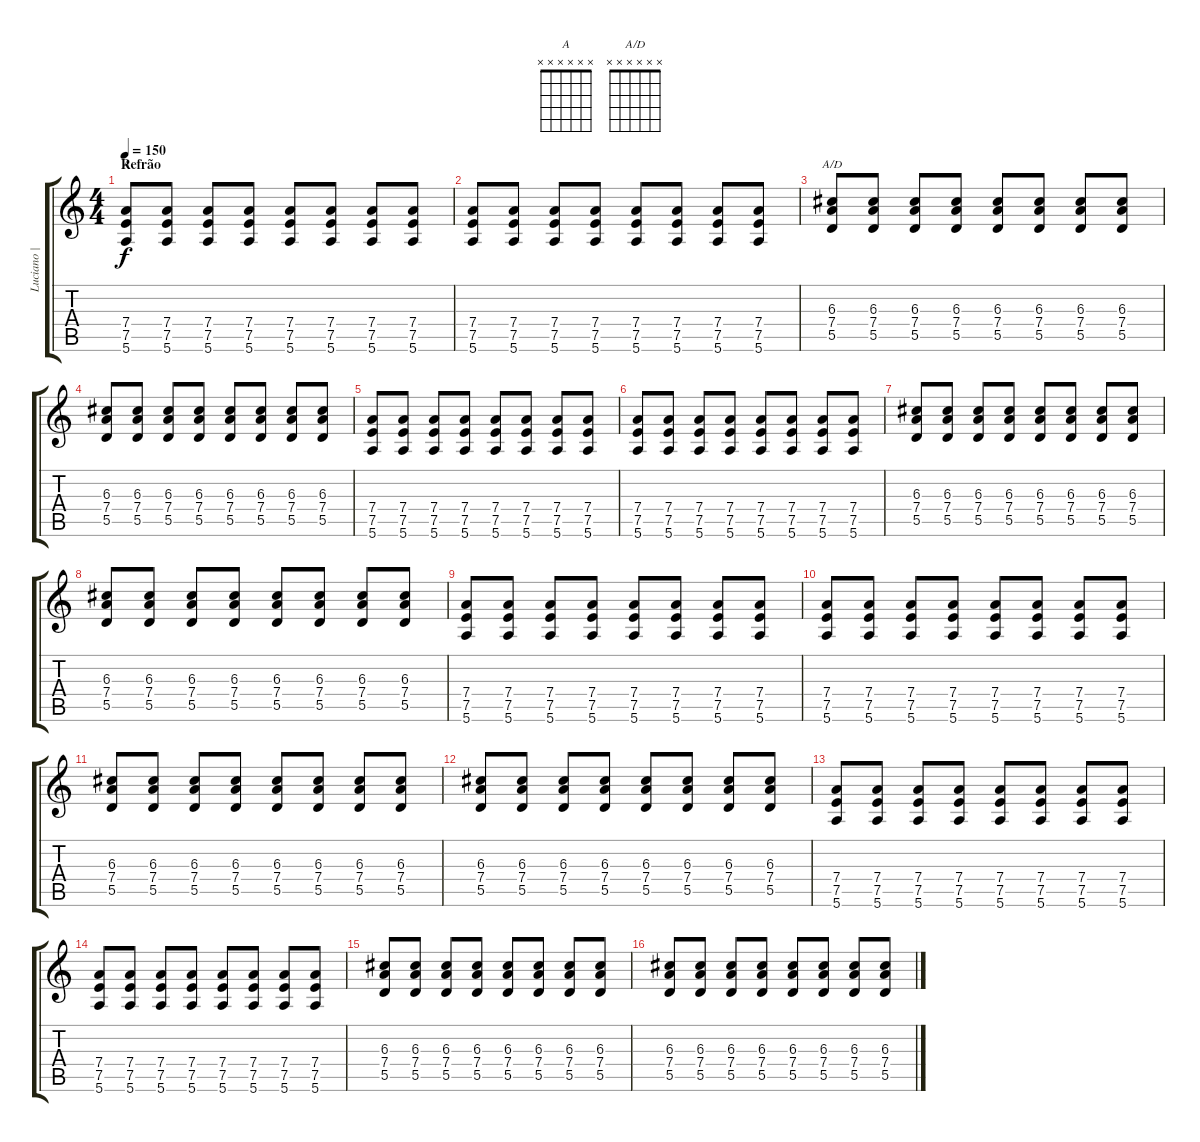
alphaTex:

\track ("Luciano | Guitarra" "Luciano | ") {instrument distortionguitar}
\staff {score tabs}
\tuning (E4 B3 G3 D3 A2 E2) {hide}
\chord ("A" x x x x x x)
\chord ("A/D" x x x x x x)
\ts (4 4)
\section ("" "Refrão")
\tempo 150
\clef g2
\ks c
(7.4 7.5 5.6).8{ch "A" dy f} (7.4 7.5 5.6).8 (7.4 7.5 5.6).8 (7.4 7.5 5.6).8 (7.4 7.5 5.6).8 (7.4 7.5 5.6).8 (7.4 7.5 5.6).8 (7.4 7.5 5.6).8 |
(7.4 7.5 5.6).8 (7.4 7.5 5.6).8 (7.4 7.5 5.6).8 (7.4 7.5 5.6).8 (7.4 7.5 5.6).8 (7.4 7.5 5.6).8 (7.4 7.5 5.6).8 (7.4 7.5 5.6).8 |
(6.3 7.4 5.5).8{ch "A/D"} (6.3 7.4 5.5).8 (6.3 7.4 5.5).8 (6.3 7.4 5.5).8 (6.3 7.4 5.5).8 (6.3 7.4 5.5).8 (6.3 7.4 5.5).8 (6.3 7.4 5.5).8 |
(6.3 7.4 5.5).8 (6.3 7.4 5.5).8 (6.3 7.4 5.5).8 (6.3 7.4 5.5).8 (6.3 7.4 5.5).8 (6.3 7.4 5.5).8 (6.3 7.4 5.5).8 (6.3 7.4 5.5).8 |
(7.4 7.5 5.6).8 (7.4 7.5 5.6).8 (7.4 7.5 5.6).8 (7.4 7.5 5.6).8 (7.4 7.5 5.6).8 (7.4 7.5 5.6).8 (7.4 7.5 5.6).8 (7.4 7.5 5.6).8 |
(7.4 7.5 5.6).8 (7.4 7.5 5.6).8 (7.4 7.5 5.6).8 (7.4 7.5 5.6).8 (7.4 7.5 5.6).8 (7.4 7.5 5.6).8 (7.4 7.5 5.6).8 (7.4 7.5 5.6).8 |
(6.3 7.4 5.5).8 (6.3 7.4 5.5).8 (6.3 7.4 5.5).8 (6.3 7.4 5.5).8 (6.3 7.4 5.5).8 (6.3 7.4 5.5).8 (6.3 7.4 5.5).8 (6.3 7.4 5.5).8 |
(6.3 7.4 5.5).8 (6.3 7.4 5.5).8 (6.3 7.4 5.5).8 (6.3 7.4 5.5).8 (6.3 7.4 5.5).8 (6.3 7.4 5.5).8 (6.3 7.4 5.5).8 (6.3 7.4 5.5).8 |
(7.4 7.5 5.6).8 (7.4 7.5 5.6).8 (7.4 7.5 5.6).8 (7.4 7.5 5.6).8 (7.4 7.5 5.6).8 (7.4 7.5 5.6).8 (7.4 7.5 5.6).8 (7.4 7.5 5.6).8 |
(7.4 7.5 5.6).8 (7.4 7.5 5.6).8 (7.4 7.5 5.6).8 (7.4 7.5 5.6).8 (7.4 7.5 5.6).8 (7.4 7.5 5.6).8 (7.4 7.5 5.6).8 (7.4 7.5 5.6).8 |
(6.3 7.4 5.5).8 (6.3 7.4 5.5).8 (6.3 7.4 5.5).8 (6.3 7.4 5.5).8 (6.3 7.4 5.5).8 (6.3 7.4 5.5).8 (6.3 7.4 5.5).8 (6.3 7.4 5.5).8 |
(6.3 7.4 5.5).8 (6.3 7.4 5.5).8 (6.3 7.4 5.5).8 (6.3 7.4 5.5).8 (6.3 7.4 5.5).8 (6.3 7.4 5.5).8 (6.3 7.4 5.5).8 (6.3 7.4 5.5).8 |
(7.4 7.5 5.6).8 (7.4 7.5 5.6).8 (7.4 7.5 5.6).8 (7.4 7.5 5.6).8 (7.4 7.5 5.6).8 (7.4 7.5 5.6).8 (7.4 7.5 5.6).8 (7.4 7.5 5.6).8 |
(7.4 7.5 5.6).8 (7.4 7.5 5.6).8 (7.4 7.5 5.6).8 (7.4 7.5 5.6).8 (7.4 7.5 5.6).8 (7.4 7.5 5.6).8 (7.4 7.5 5.6).8 (7.4 7.5 5.6).8 |
(6.3 7.4 5.5).8 (6.3 7.4 5.5).8 (6.3 7.4 5.5).8 (6.3 7.4 5.5).8 (6.3 7.4 5.5).8 (6.3 7.4 5.5).8 (6.3 7.4 5.5).8 (6.3 7.4 5.5).8 |
(6.3 7.4 5.5).8 (6.3 7.4 5.5).8 (6.3 7.4 5.5).8 (6.3 7.4 5.5).8 (6.3 7.4 5.5).8 (6.3 7.4 5.5).8 (6.3 7.4 5.5).8 (6.3 7.4 5.5).8
